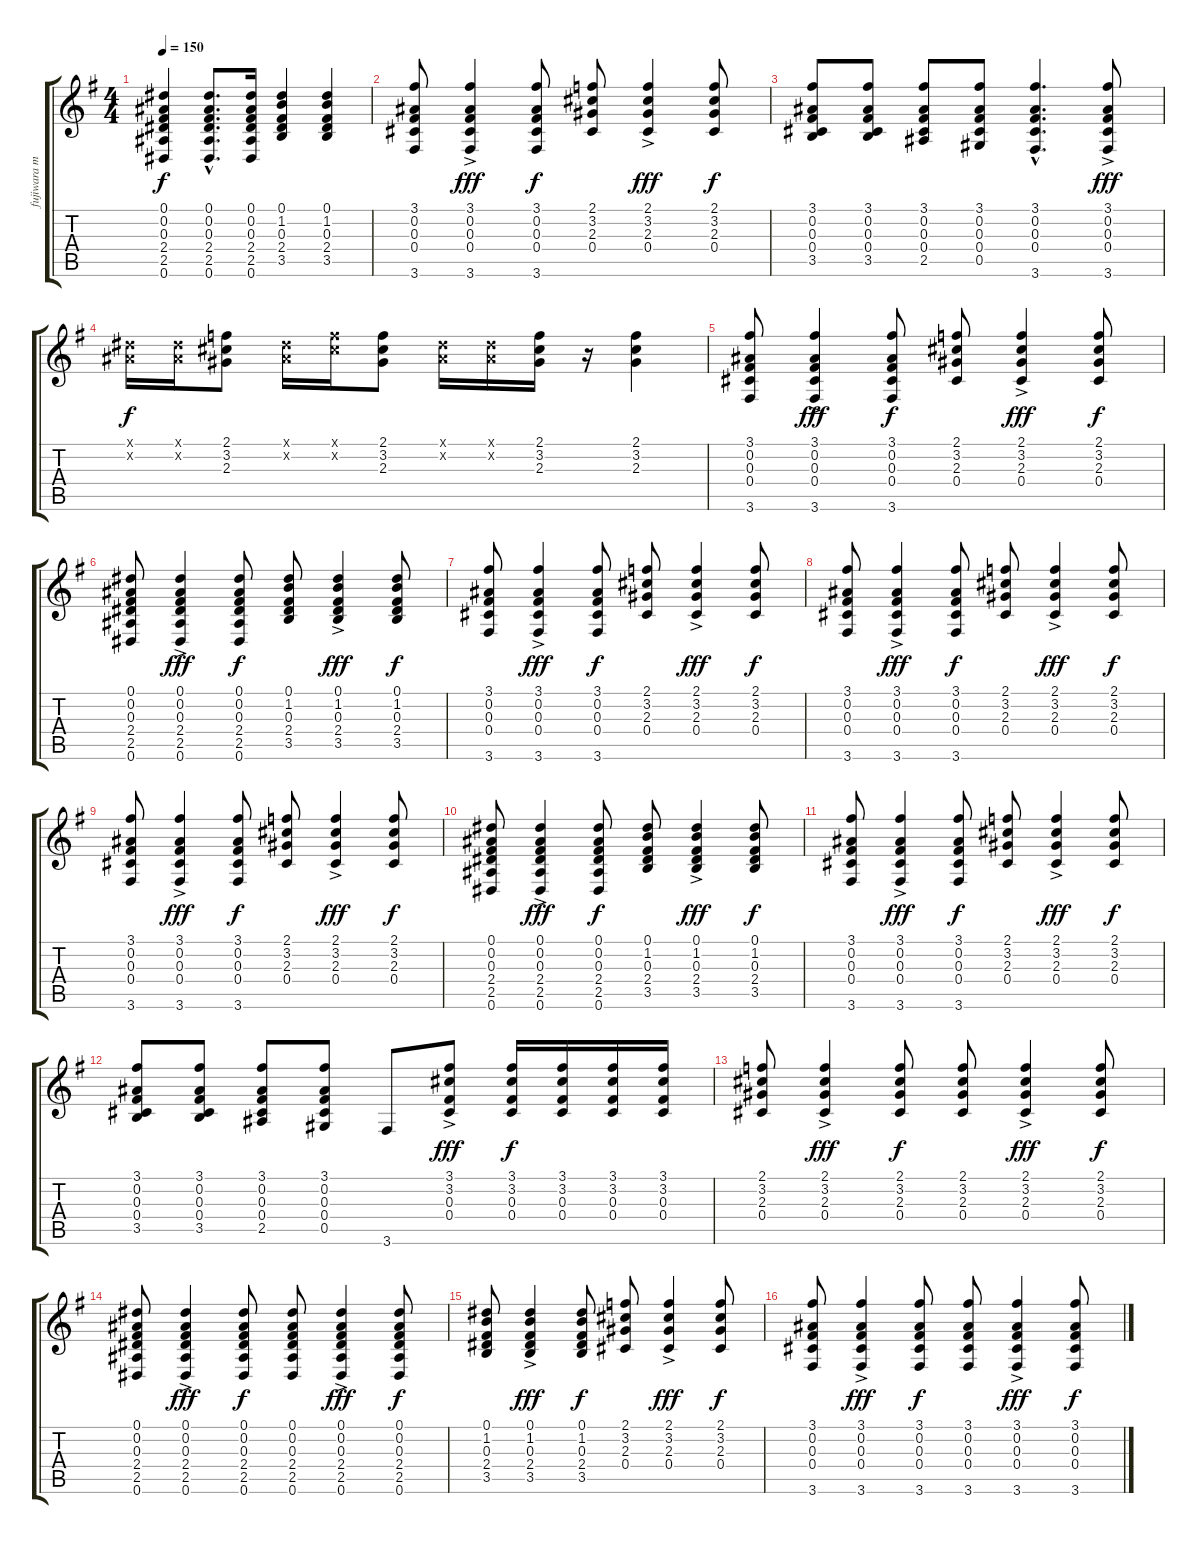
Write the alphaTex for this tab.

\track ("fujiwara motoo - Guitar 1" "fujiwara m") {instrument distortionguitar}
\staff {score tabs}
\tuning (Eb4 Bb3 Gb3 Db3 Ab2 Eb2) {hide}
\ts (4 4)
\tempo 150
\clef g2
\ks g
(0.1 0.2 0.3 2.4 2.5 0.6).4{dy f} (0.1{hac} 0.2{hac} 0.3{hac} 2.4{hac} 2.5{hac} 0.6{hac}).8{d} (0.1 0.2 0.3 2.4 2.5 0.6).16 (0.1 1.2 0.3 2.4 3.5).4 (0.1 1.2 0.3 2.4 3.5).4 |
(3.1 0.2 0.3 0.4 3.6).8 (3.1 0.2 0.3 0.4{ac} 3.6).4{dy fff} (3.1 0.2 0.3 0.4 3.6).8{dy f} (2.1 3.2 2.3 0.4).8 (2.1 3.2 2.3 0.4{ac}).4{dy fff} (2.1 3.2 2.3 0.4).8{dy f} |
(3.1 0.2 0.3 0.4 3.5).8 (3.1 0.2 0.3 0.4 3.5).8 (3.1 0.2 0.3 0.4 2.5).8 (3.1 0.2 0.3 0.4 0.5).8 (3.1{hac} 0.2{hac} 0.3{hac} 0.4{hac} 3.6{hac}).4{d} (3.1 0.2 0.3{ac} 0.4 3.6).8{dy fff} |
(0.1{x} 0.2{x}).16{dy f} (0.1{x} 0.2{x}).16 (2.1 3.2 2.3).8 (0.1{x} 0.2{x}).16 (2.1{x} 3.2{x}).16 (2.1 3.2 2.3).8 (0.1{x} 0.2{x}).16 (0.1{x} 0.2{x}).16 (2.1 3.2 2.3).16 r.16 (2.1 3.2 2.3).4 |
(3.1 0.2 0.3 0.4 3.6).8 (3.1 0.2 0.3 0.4 3.6{ac}).4{dy fff} (3.1 0.2 0.3 0.4 3.6).8{dy f} (2.1 3.2 2.3 0.4).8 (2.1 3.2 2.3 0.4{ac}).4{dy fff} (2.1 3.2 2.3 0.4).8{dy f} |
(0.1 0.2 0.3 2.4 2.5 0.6).8 (0.1 0.2 0.3 2.4 2.5 0.6{ac}).4{dy fff} (0.1 0.2 0.3 2.4 2.5 0.6).8{dy f} (0.1 1.2 0.3 2.4 3.5).8 (0.1 1.2 0.3 2.4 3.5{ac}).4{dy fff} (0.1 1.2 0.3 2.4 3.5).8{dy f} |
(3.1 0.2 0.3 0.4 3.6).8 (3.1 0.2 0.3 0.4 3.6{ac}).4{dy fff} (3.1 0.2 0.3 0.4 3.6).8{dy f} (2.1 3.2 2.3 0.4).8 (2.1 3.2 2.3 0.4{ac}).4{dy fff} (2.1 3.2 2.3 0.4).8{dy f} |
(3.1 0.2 0.3 0.4 3.6).8 (3.1 0.2 0.3 0.4 3.6{ac}).4{dy fff} (3.1 0.2 0.3 0.4 3.6).8{dy f} (2.1 3.2 2.3 0.4).8 (2.1 3.2 2.3 0.4{ac}).4{dy fff} (2.1 3.2 2.3 0.4).8{dy f} |
(3.1 0.2 0.3 0.4 3.6).8 (3.1 0.2 0.3 0.4 3.6{ac}).4{dy fff} (3.1 0.2 0.3 0.4 3.6).8{dy f} (2.1 3.2 2.3 0.4).8 (2.1 3.2 2.3 0.4{ac}).4{dy fff} (2.1 3.2 2.3 0.4).8{dy f} |
(0.1 0.2 0.3 2.4 2.5 0.6).8 (0.1 0.2 0.3 2.4 2.5 0.6{ac}).4{dy fff} (0.1 0.2 0.3 2.4 2.5 0.6).8{dy f} (0.1 1.2 0.3 2.4 3.5).8 (0.1 1.2 0.3 2.4 3.5{ac}).4{dy fff} (0.1 1.2 0.3 2.4 3.5).8{dy f} |
(3.1 0.2 0.3 0.4 3.6).8 (3.1 0.2 0.3 0.4 3.6{ac}).4{dy fff} (3.1 0.2 0.3 0.4 3.6).8{dy f} (2.1 3.2 2.3 0.4).8 (2.1 3.2 2.3 0.4{ac}).4{dy fff} (2.1 3.2 2.3 0.4).8{dy f} |
(3.1 0.2 0.3 0.4 3.5).8 (3.1 0.2 0.3 0.4 3.5).8 (3.1 0.2 0.3 0.4 2.5).8 (3.1 0.2 0.3 0.4 0.5).8 3.6.8 (3.1 3.2 0.3 0.4{ac}).8{dy fff} (3.1 3.2 0.3 0.4).16{dy f} (3.1 3.2 0.3 0.4).16 (3.1 3.2 0.3 0.4).16 (3.1 3.2 0.3 0.4).16 |
(2.1 3.2 2.3 0.4).8 (2.1 3.2 2.3 0.4{ac}).4{dy fff} (2.1 3.2 2.3 0.4).8{dy f} (2.1 3.2 2.3 0.4).8 (2.1 3.2 2.3 0.4{ac}).4{dy fff} (2.1 3.2 2.3 0.4).8{dy f} |
(0.1 0.2 0.3 2.4 2.5 0.6).8 (0.1 0.2 0.3 2.4 2.5 0.6{ac}).4{dy fff} (0.1 0.2 0.3 2.4 2.5 0.6).8{dy f} (0.1 0.2 0.3 2.4 2.5 0.6).8 (0.1 0.2 0.3 2.4 2.5 0.6{ac}).4{dy fff} (0.1 0.2 0.3 2.4 2.5 0.6).8{dy f} |
(0.1 1.2 0.3 2.4 3.5).8 (0.1{ac} 1.2 0.3 2.4 3.5).4{dy fff} (0.1 1.2 0.3 2.4 3.5).8{dy f} (2.1 3.2 2.3 0.4).8 (2.1{ac} 3.2 2.3 0.4).4{dy fff} (2.1 3.2 2.3 0.4).8{dy f} |
(3.1 0.2 0.3 0.4 3.6).8 (3.1 0.2 0.3 0.4 3.6{ac}).4{dy fff} (3.1 0.2 0.3 0.4 3.6).8{dy f} (3.1 0.2 0.3 0.4 3.6).8 (3.1 0.2 0.3 0.4 3.6{ac}).4{dy fff} (3.1 0.2 0.3 0.4 3.6).8{dy f}
